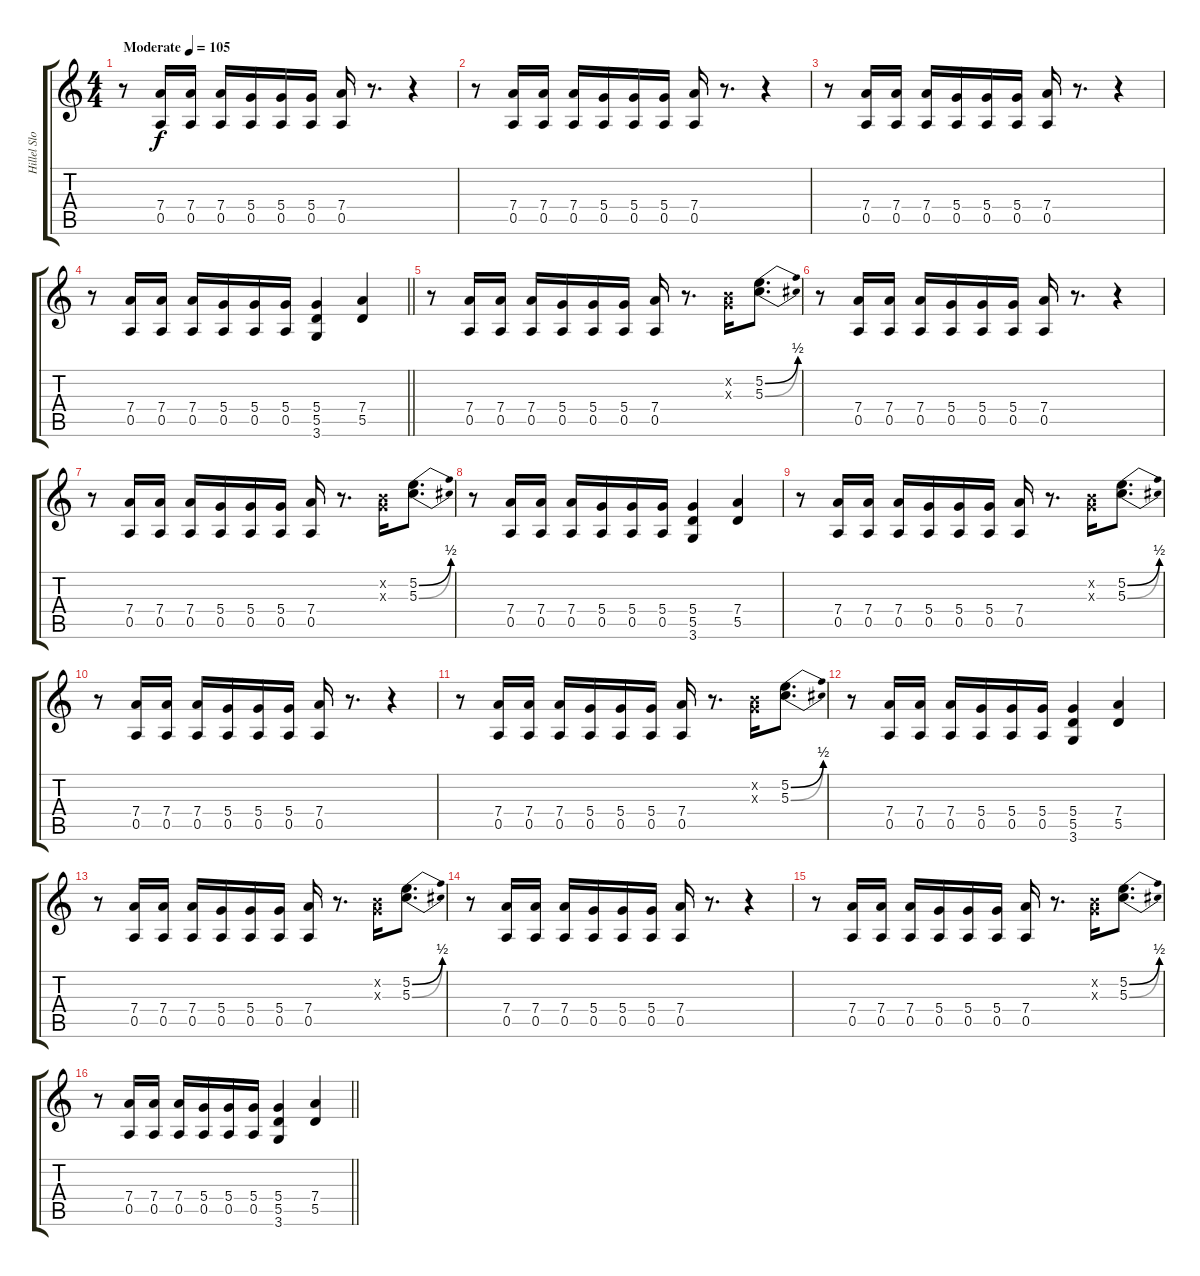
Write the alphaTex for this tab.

\track ("Hillel Slovak" "Hillel Slo") {instrument distortionguitar}
\staff {score tabs}
\tuning (E4 B3 G3 D3 A2 E2) {hide}
\ts (4 4)
\tempo (105 "Moderate")
\clef g2
\ks c
r.8{dy f instrument distortionguitar} (7.4 0.5).16 (7.4 0.5).16 (7.4 0.5).16 (5.4 0.5).16 (5.4 0.5).16 (5.4 0.5).16 (7.4 0.5).16 r.8{d} r.4 |
r.8 (7.4 0.5).16 (7.4 0.5).16 (7.4 0.5).16 (5.4 0.5).16 (5.4 0.5).16 (5.4 0.5).16 (7.4 0.5).16 r.8{d} r.4 |
r.8 (7.4 0.5).16 (7.4 0.5).16 (7.4 0.5).16 (5.4 0.5).16 (5.4 0.5).16 (5.4 0.5).16 (7.4 0.5).16 r.8{d} r.4 |
\barLineRight lightlight
r.8 (7.4 0.5).16 (7.4 0.5).16 (7.4 0.5).16 (5.4 0.5).16 (5.4 0.5).16 (5.4 0.5).16 (5.4 5.5 3.6).4 (7.4 5.5).4 |
r.8 (7.4 0.5).16 (7.4 0.5).16 (7.4 0.5).16 (5.4 0.5).16 (5.4 0.5).16 (5.4 0.5).16 (7.4 0.5).16 r.8{d} (0.2{x} 0.3{x}).16 (5.2{be (bend 0 0 60 2)} 5.3{be (bend 0 0 60 2)}).8{d} |
r.8 (7.4 0.5).16 (7.4 0.5).16 (7.4 0.5).16 (5.4 0.5).16 (5.4 0.5).16 (5.4 0.5).16 (7.4 0.5).16 r.8{d} r.4 |
r.8 (7.4 0.5).16 (7.4 0.5).16 (7.4 0.5).16 (5.4 0.5).16 (5.4 0.5).16 (5.4 0.5).16 (7.4 0.5).16 r.8{d} (0.2{x} 0.3{x}).16 (5.2{be (bend 0 0 60 2)} 5.3{be (bend 0 0 60 2)}).8{d} |
r.8 (7.4 0.5).16 (7.4 0.5).16 (7.4 0.5).16 (5.4 0.5).16 (5.4 0.5).16 (5.4 0.5).16 (5.4 5.5 3.6).4 (7.4 5.5).4 |
r.8 (7.4 0.5).16 (7.4 0.5).16 (7.4 0.5).16 (5.4 0.5).16 (5.4 0.5).16 (5.4 0.5).16 (7.4 0.5).16 r.8{d} (0.2{x} 0.3{x}).16 (5.2{be (bend 0 0 60 2)} 5.3{be (bend 0 0 60 2)}).8{d} |
r.8 (7.4 0.5).16 (7.4 0.5).16 (7.4 0.5).16 (5.4 0.5).16 (5.4 0.5).16 (5.4 0.5).16 (7.4 0.5).16 r.8{d} r.4 |
r.8 (7.4 0.5).16 (7.4 0.5).16 (7.4 0.5).16 (5.4 0.5).16 (5.4 0.5).16 (5.4 0.5).16 (7.4 0.5).16 r.8{d} (0.2{x} 0.3{x}).16 (5.2{be (bend 0 0 60 2)} 5.3{be (bend 0 0 60 2)}).8{d} |
r.8 (7.4 0.5).16 (7.4 0.5).16 (7.4 0.5).16 (5.4 0.5).16 (5.4 0.5).16 (5.4 0.5).16 (5.4 5.5 3.6).4 (7.4 5.5).4 |
r.8 (7.4 0.5).16 (7.4 0.5).16 (7.4 0.5).16 (5.4 0.5).16 (5.4 0.5).16 (5.4 0.5).16 (7.4 0.5).16 r.8{d} (0.2{x} 0.3{x}).16 (5.2{be (bend 0 0 60 2)} 5.3{be (bend 0 0 60 2)}).8{d} |
r.8 (7.4 0.5).16 (7.4 0.5).16 (7.4 0.5).16 (5.4 0.5).16 (5.4 0.5).16 (5.4 0.5).16 (7.4 0.5).16 r.8{d} r.4 |
r.8 (7.4 0.5).16 (7.4 0.5).16 (7.4 0.5).16 (5.4 0.5).16 (5.4 0.5).16 (5.4 0.5).16 (7.4 0.5).16 r.8{d} (0.2{x} 0.3{x}).16 (5.2{be (bend 0 0 60 2)} 5.3{be (bend 0 0 60 2)}).8{d} |
\barLineRight lightlight
r.8 (7.4 0.5).16 (7.4 0.5).16 (7.4 0.5).16 (5.4 0.5).16 (5.4 0.5).16 (5.4 0.5).16 (5.4 5.5 3.6).4 (7.4 5.5).4
